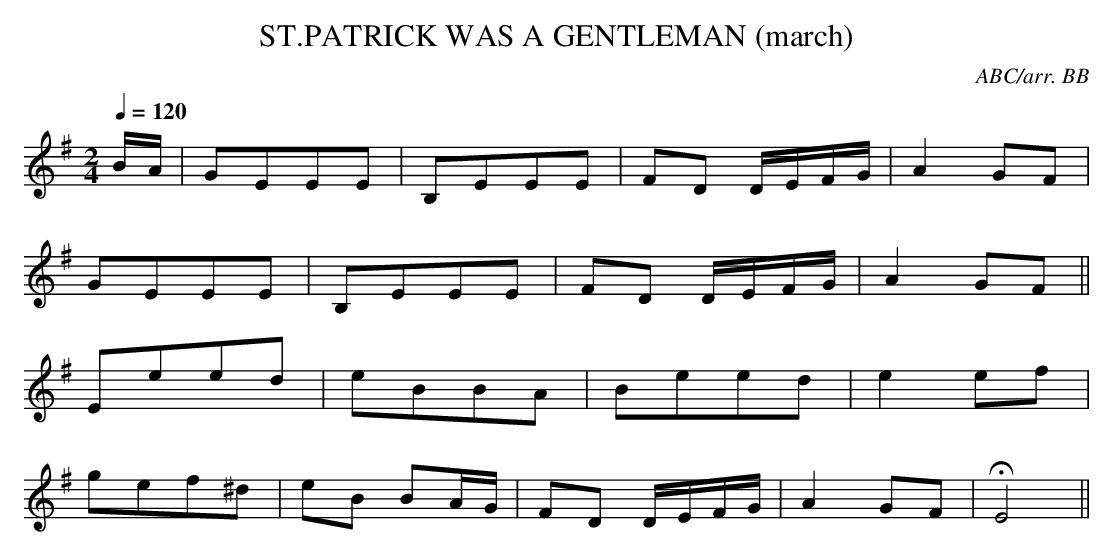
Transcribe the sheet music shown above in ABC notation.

X:1
T:ST.PATRICK WAS A GENTLEMAN (march)
C:ABC/arr. BB
Y:"moderately quick"
Q:1/4=120
L:1/8
M:2/4
K:Em % source key = Bm
B/A/|GEEE|B,EEE|FD D/E/F/G/|A2 GF|
GEEE|B,EEE|FD D/E/F/G/|A2 GF||
Eeed|eBBA|Beed|e2 ef|
gef^d|eB BA/G/|FD D/E/F/G/|A2GF|HE4||
